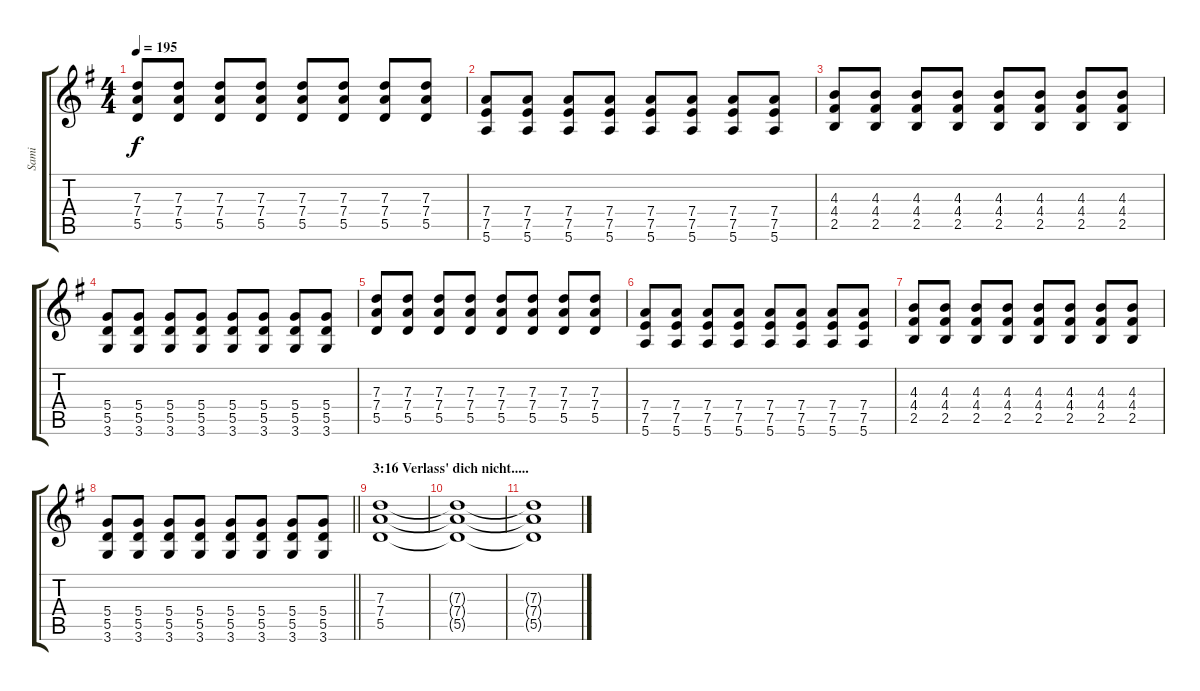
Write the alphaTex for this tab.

\track ("Sami" "Sami") {instrument overdrivenguitar}
\staff {score tabs}
\tuning (E4 B3 G3 D3 A2 E2) {hide}
\ts (4 4)
\tempo 195
\clef g2
\ks g
(7.3 7.4 5.5).8{dy f} (7.3 7.4 5.5).8 (7.3 7.4 5.5).8 (7.3 7.4 5.5).8 (7.3 7.4 5.5).8 (7.3 7.4 5.5).8 (7.3 7.4 5.5).8 (7.3 7.4 5.5).8 |
(7.4 7.5 5.6).8 (7.4 7.5 5.6).8 (7.4 7.5 5.6).8 (7.4 7.5 5.6).8 (7.4 7.5 5.6).8 (7.4 7.5 5.6).8 (7.4 7.5 5.6).8 (7.4 7.5 5.6).8 |
(4.3 4.4 2.5).8 (4.3 4.4 2.5).8 (4.3 4.4 2.5).8 (4.3 4.4 2.5).8 (4.3 4.4 2.5).8 (4.3 4.4 2.5).8 (4.3 4.4 2.5).8 (4.3 4.4 2.5).8 |
(5.4 5.5 3.6).8 (5.4 5.5 3.6).8 (5.4 5.5 3.6).8 (5.4 5.5 3.6).8 (5.4 5.5 3.6).8 (5.4 5.5 3.6).8 (5.4 5.5 3.6).8 (5.4 5.5 3.6).8 |
(7.3 7.4 5.5).8 (7.3 7.4 5.5).8 (7.3 7.4 5.5).8 (7.3 7.4 5.5).8 (7.3 7.4 5.5).8 (7.3 7.4 5.5).8 (7.3 7.4 5.5).8 (7.3 7.4 5.5).8 |
(7.4 7.5 5.6).8 (7.4 7.5 5.6).8 (7.4 7.5 5.6).8 (7.4 7.5 5.6).8 (7.4 7.5 5.6).8 (7.4 7.5 5.6).8 (7.4 7.5 5.6).8 (7.4 7.5 5.6).8 |
(4.3 4.4 2.5).8 (4.3 4.4 2.5).8 (4.3 4.4 2.5).8 (4.3 4.4 2.5).8 (4.3 4.4 2.5).8 (4.3 4.4 2.5).8 (4.3 4.4 2.5).8 (4.3 4.4 2.5).8 |
\barLineRight lightlight
(5.4 5.5 3.6).8 (5.4 5.5 3.6).8 (5.4 5.5 3.6).8 (5.4 5.5 3.6).8 (5.4 5.5 3.6).8 (5.4 5.5 3.6).8 (5.4 5.5 3.6).8 (5.4 5.5 3.6).8 |
\section ("" "3:16 Verlass' dich nicht.....")
(7.3 7.4 5.5).1 |
(7.3{t} 7.4{t} 5.5{t}).1 |
(7.3{t} 7.4{t} 5.5{t}).1
